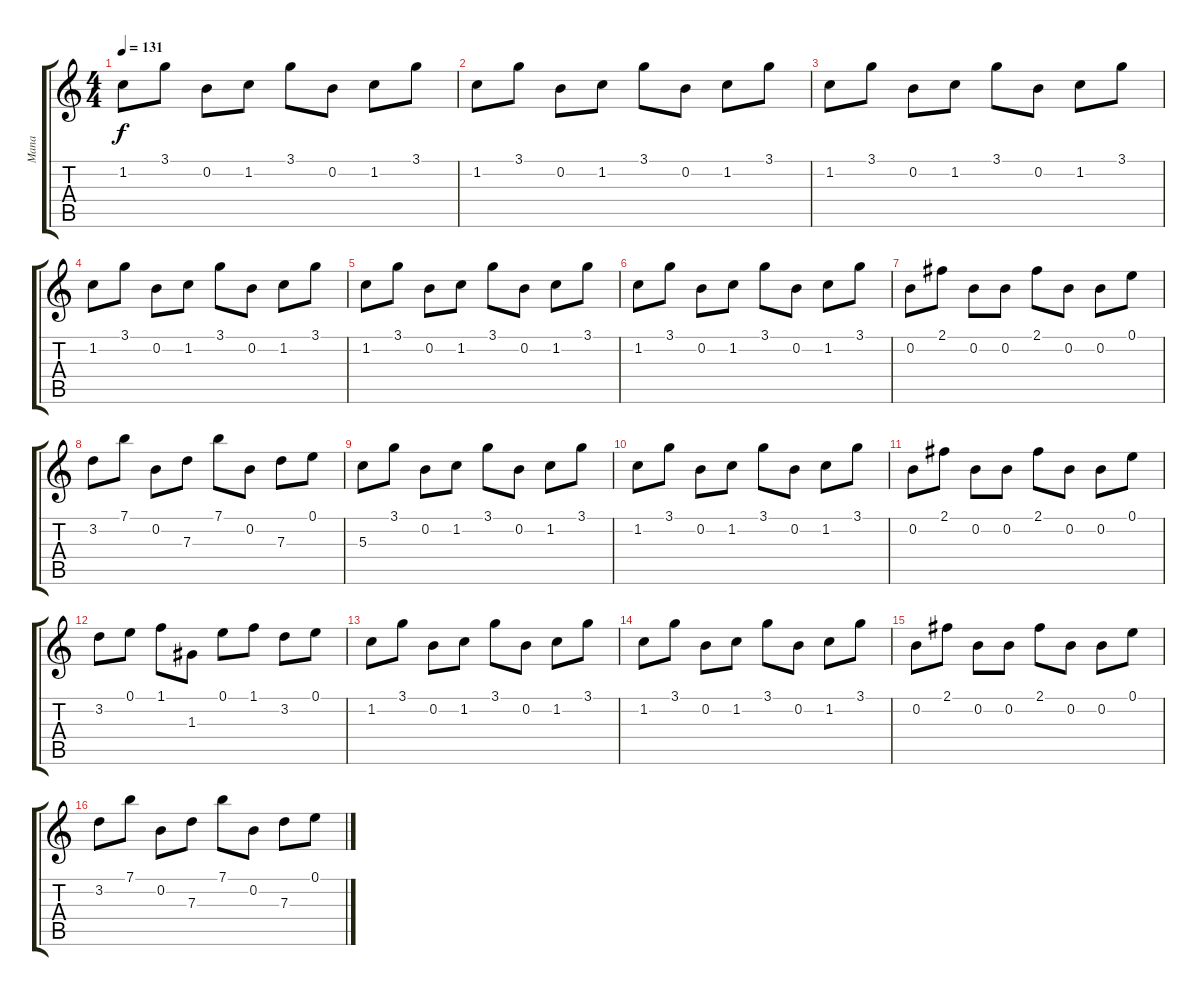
\track ("Mana" "Mana") {instrument electricguitarclean}
\staff {score tabs}
\tuning (E4 B3 G3 D3 A2 E2) {hide}
\ts (4 4)
\tempo 131
\clef g2
\ks c
1.2.8{dy f instrument electricguitarclean} 3.1.8 0.2.8 1.2.8 3.1.8 0.2.8 1.2.8 3.1.8 |
1.2.8 3.1.8 0.2.8 1.2.8 3.1.8 0.2.8 1.2.8 3.1.8 |
1.2.8 3.1.8 0.2.8 1.2.8 3.1.8 0.2.8 1.2.8 3.1.8 |
1.2.8 3.1.8 0.2.8 1.2.8 3.1.8 0.2.8 1.2.8 3.1.8 |
1.2.8 3.1.8 0.2.8 1.2.8 3.1.8 0.2.8 1.2.8 3.1.8 |
1.2.8 3.1.8 0.2.8 1.2.8 3.1.8 0.2.8 1.2.8 3.1.8 |
0.2.8 2.1.8 0.2.8 0.2.8 2.1.8 0.2.8 0.2.8 0.1.8 |
3.2.8 7.1.8 0.2.8 7.3.8 7.1.8 0.2.8 7.3.8 0.1.8 |
5.3.8 3.1.8 0.2.8 1.2.8 3.1.8 0.2.8 1.2.8 3.1.8 |
1.2.8 3.1.8 0.2.8 1.2.8 3.1.8 0.2.8 1.2.8 3.1.8 |
0.2.8 2.1.8 0.2.8 0.2.8 2.1.8 0.2.8 0.2.8 0.1.8 |
3.2.8 0.1.8 1.1.8 1.3.8 0.1.8 1.1.8 3.2.8 0.1.8 |
1.2.8 3.1.8 0.2.8 1.2.8 3.1.8 0.2.8 1.2.8 3.1.8 |
1.2.8 3.1.8 0.2.8 1.2.8 3.1.8 0.2.8 1.2.8 3.1.8 |
0.2.8 2.1.8 0.2.8 0.2.8 2.1.8 0.2.8 0.2.8 0.1.8 |
3.2.8 7.1.8 0.2.8 7.3.8 7.1.8 0.2.8 7.3.8 0.1.8
